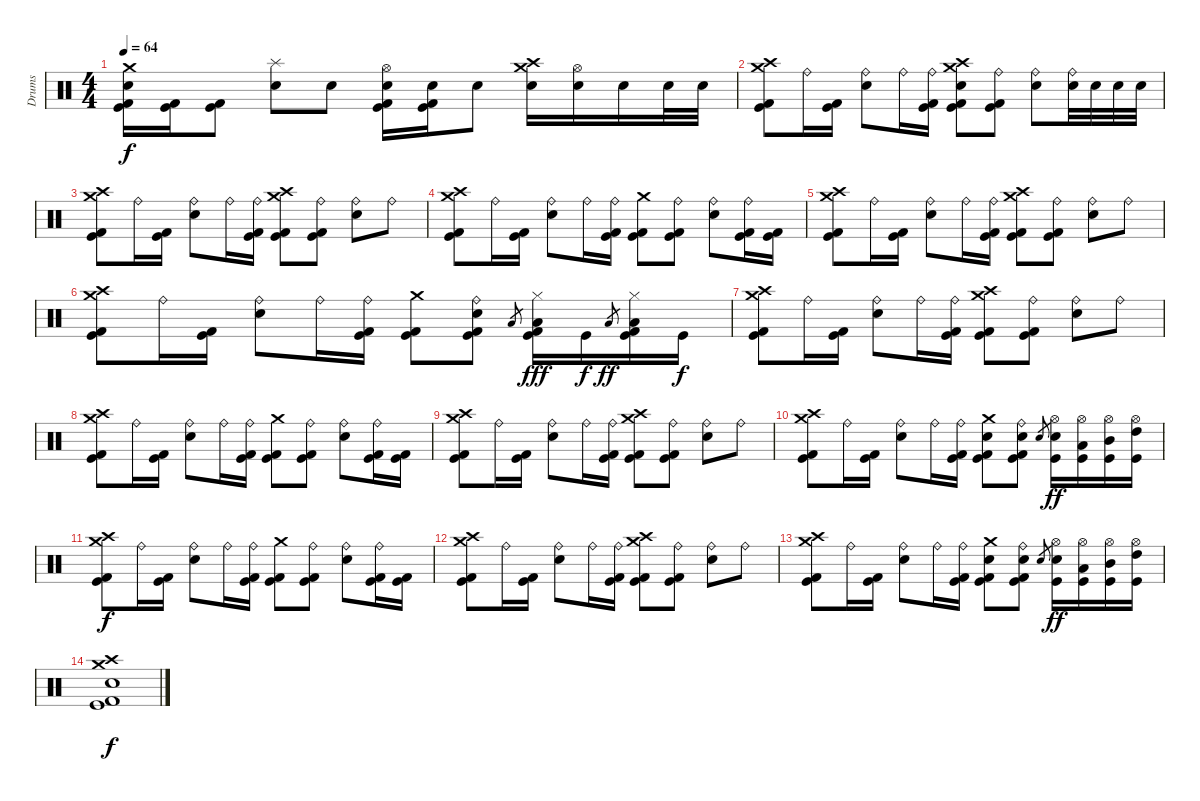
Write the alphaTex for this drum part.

\track ("Drums" "Drums") {instrument percussion}
\staff {score}
\articulation defaults
\ts (4 4)
\tempo 64
\clef neutral
\ks c
("Crash medium (hit)" "Electric Snare (hit)" "Kick (hit) 2" "Kick (hit)").16{dy f} ("Kick (hit) 2" "Kick (hit)").16 ("Kick (hit) 2" "Kick (hit)").8 ("Splash (hit)" "Electric Snare (hit)").8 "Electric Snare (hit)".8 ("Hi-Hat (open)" "Electric Snare (hit)" "Kick (hit) 2" "Kick (hit)").16 ("Electric Snare (hit)" "Kick (hit) 2" "Kick (hit)").16 "Electric Snare (hit)".8 ("Crash high (hit)" "Crash medium (hit)" "Electric Snare (hit)").16 ("Hi-Hat (open)" "Electric Snare (hit)").16 "Electric Snare (hit)".16 "Electric Snare (hit)".32 "Electric Snare (hit)".32 |
("Crash medium (hit)" "Crash high (hit)" "Kick (hit) 2" "Kick (hit)").8 "Ride (bell)".16 ("Kick (hit) 2" "Kick (hit)").16 ("Ride (bell)" "Electric Snare (hit)").8 "Ride (bell)".16 ("Ride (bell)" "Kick (hit) 2" "Kick (hit)").16 ("Crash medium (hit)" "Crash high (hit)" "Electric Snare (hit)" "Kick (hit) 2" "Kick (hit)").8 ("Ride (bell)" "Kick (hit) 2" "Kick (hit)").8 ("Ride (bell)" "Electric Snare (hit)").8 ("Ride (bell)" "Electric Snare (hit)").32 "Electric Snare (hit)".32 "Electric Snare (hit)".32 "Electric Snare (hit)".32 |
("Crash medium (hit)" "Crash high (hit)" "Kick (hit) 2" "Kick (hit)").8 "Ride (bell)".16 ("Kick (hit) 2" "Kick (hit)").16 ("Ride (bell)" "Electric Snare (hit)").8 "Ride (bell)".16 ("Ride (bell)" "Kick (hit) 2" "Kick (hit)").16 ("Crash medium (hit)" "Crash high (hit)" "Kick (hit) 2" "Kick (hit)").8 ("Ride (bell)" "Kick (hit) 2" "Kick (hit)").8 ("Ride (bell)" "Electric Snare (hit)").8 "Ride (bell)".8 |
("Crash medium (hit)" "Crash high (hit)" "Kick (hit) 2" "Kick (hit)").8 "Ride (bell)".16 ("Kick (hit) 2" "Kick (hit)").16 ("Ride (bell)" "Electric Snare (hit)").8 "Ride (bell)".16 ("Ride (bell)" "Kick (hit) 2" "Kick (hit)").16 ("Crash medium (hit)" "Kick (hit) 2" "Kick (hit)").8 ("Ride (bell)" "Kick (hit) 2" "Kick (hit)").8 ("Ride (bell)" "Electric Snare (hit)").8 ("Ride (bell)" "Kick (hit) 2" "Kick (hit)").16 ("Kick (hit) 2" "Kick (hit)").16 |
("Crash medium (hit)" "Crash high (hit)" "Kick (hit) 2" "Kick (hit)").8 "Ride (bell)".16 ("Kick (hit) 2" "Kick (hit)").16 ("Ride (bell)" "Electric Snare (hit)").8 "Ride (bell)".16 ("Ride (bell)" "Kick (hit) 2" "Kick (hit)").16 ("Crash medium (hit)" "Crash high (hit)" "Kick (hit) 2" "Kick (hit)").8 ("Ride (bell)" "Kick (hit) 2" "Kick (hit)").8 ("Ride (bell)" "Electric Snare (hit)").8 "Ride (bell)".8 |
("Crash medium (hit)" "Crash high (hit)" "Kick (hit) 2" "Kick (hit)").8 "Ride (bell)".16 ("Kick (hit) 2" "Kick (hit)").16 ("Ride (bell)" "Electric Snare (hit)").8 "Ride (bell)".16 ("Ride (bell)" "Kick (hit) 2" "Kick (hit)").16 ("Crash medium (hit)" "Kick (hit) 2" "Kick (hit)").8 ("Ride (bell)" "Electric Snare (hit)" "Kick (hit) 2" "Kick (hit)").8 "Low Tom (hit)".8{gr} ("Hi-Hat (closed)" "Low Tom (hit)" "Kick (hit) 2" "Kick (hit)").16{dy fff} "Kick (hit)".16{dy f} "Low Tom (hit)".8{gr dy ff} ("Hi-Hat (closed)" "Low Tom (hit)" "Kick (hit) 2" "Kick (hit)").16 "Kick (hit)".16{dy f} |
("Crash medium (hit)" "Crash high (hit)" "Kick (hit) 2" "Kick (hit)").8 "Ride (bell)".16 ("Kick (hit) 2" "Kick (hit)").16 ("Ride (bell)" "Electric Snare (hit)").8 "Ride (bell)".16 ("Ride (bell)" "Kick (hit) 2" "Kick (hit)").16 ("Crash medium (hit)" "Crash high (hit)" "Kick (hit) 2" "Kick (hit)").8 ("Ride (bell)" "Kick (hit) 2" "Kick (hit)").8 ("Ride (bell)" "Electric Snare (hit)").8 "Ride (bell)".8 |
("Crash medium (hit)" "Crash high (hit)" "Kick (hit) 2" "Kick (hit)").8 "Ride (bell)".16 ("Kick (hit) 2" "Kick (hit)").16 ("Ride (bell)" "Electric Snare (hit)").8 "Ride (bell)".16 ("Ride (bell)" "Kick (hit) 2" "Kick (hit)").16 ("Crash medium (hit)" "Kick (hit) 2" "Kick (hit)").8 ("Ride (bell)" "Kick (hit) 2" "Kick (hit)").8 ("Ride (bell)" "Electric Snare (hit)").8 ("Ride (bell)" "Kick (hit) 2" "Kick (hit)").16 ("Kick (hit) 2" "Kick (hit)").16 |
("Crash medium (hit)" "Crash high (hit)" "Kick (hit) 2" "Kick (hit)").8 "Ride (bell)".16 ("Kick (hit) 2" "Kick (hit)").16 ("Ride (bell)" "Electric Snare (hit)").8 "Ride (bell)".16 ("Ride (bell)" "Kick (hit) 2" "Kick (hit)").16 ("Crash medium (hit)" "Crash high (hit)" "Kick (hit) 2" "Kick (hit)").8 ("Ride (bell)" "Kick (hit) 2" "Kick (hit)").8 ("Ride (bell)" "Electric Snare (hit)").8 "Ride (bell)".8 |
("Crash medium (hit)" "Crash high (hit)" "Kick (hit) 2" "Kick (hit)").8 "Ride (bell)".16 ("Kick (hit) 2" "Kick (hit)").16 ("Ride (bell)" "Electric Snare (hit)").8 "Ride (bell)".16 ("Ride (bell)" "Kick (hit) 2" "Kick (hit)").16 ("Crash medium (hit)" "Electric Snare (hit)" "Kick (hit) 2" "Kick (hit)").8 ("Ride (bell)" "Electric Snare (hit)" "Kick (hit) 2" "Kick (hit)").8 "Electric Snare (hit)".8{gr} ("Hi-Hat (open)" "Electric Snare (hit)" "Kick (hit)").16{dy ff} ("Hi-Hat (open)" "Low Tom (hit)" "Kick (hit)").16 ("Hi-Hat (open)" "Mid Tom (hit)" "Kick (hit)").16 ("Hi-Hat (open)" "High Tom (hit)" "Kick (hit)").16 |
("Crash medium (hit)" "Crash high (hit)" "Kick (hit) 2" "Kick (hit)").8{dy f} "Ride (bell)".16 ("Kick (hit) 2" "Kick (hit)").16 ("Ride (bell)" "Electric Snare (hit)").8 "Ride (bell)".16 ("Ride (bell)" "Kick (hit) 2" "Kick (hit)").16 ("Crash medium (hit)" "Kick (hit) 2" "Kick (hit)").8 ("Ride (bell)" "Kick (hit) 2" "Kick (hit)").8 ("Ride (bell)" "Electric Snare (hit)").8 ("Ride (bell)" "Kick (hit) 2" "Kick (hit)").16 ("Kick (hit) 2" "Kick (hit)").16 |
("Crash medium (hit)" "Crash high (hit)" "Kick (hit) 2" "Kick (hit)").8 "Ride (bell)".16 ("Kick (hit) 2" "Kick (hit)").16 ("Ride (bell)" "Electric Snare (hit)").8 "Ride (bell)".16 ("Ride (bell)" "Kick (hit) 2" "Kick (hit)").16 ("Crash medium (hit)" "Crash high (hit)" "Kick (hit) 2" "Kick (hit)").8 ("Ride (bell)" "Kick (hit) 2" "Kick (hit)").8 ("Ride (bell)" "Electric Snare (hit)").8 "Ride (bell)".8 |
("Crash medium (hit)" "Crash high (hit)" "Kick (hit) 2" "Kick (hit)").8 "Ride (bell)".16 ("Kick (hit) 2" "Kick (hit)").16 ("Ride (bell)" "Electric Snare (hit)").8 "Ride (bell)".16 ("Ride (bell)" "Kick (hit) 2" "Kick (hit)").16 ("Crash medium (hit)" "Electric Snare (hit)" "Kick (hit) 2" "Kick (hit)").8 ("Ride (bell)" "Electric Snare (hit)" "Kick (hit) 2" "Kick (hit)").8 "Electric Snare (hit)".8{gr} ("Hi-Hat (open)" "Electric Snare (hit)" "Kick (hit)").16{dy ff} ("Hi-Hat (open)" "Low Tom (hit)" "Kick (hit)").16 ("Hi-Hat (open)" "Mid Tom (hit)" "Kick (hit)").16 ("Hi-Hat (open)" "High Tom (hit)" "Kick (hit)").16 |
("Electric Snare (hit)" "Crash medium (hit)" "Crash high (hit)" "Kick (hit)" "Kick (hit) 2").1{dy f}
